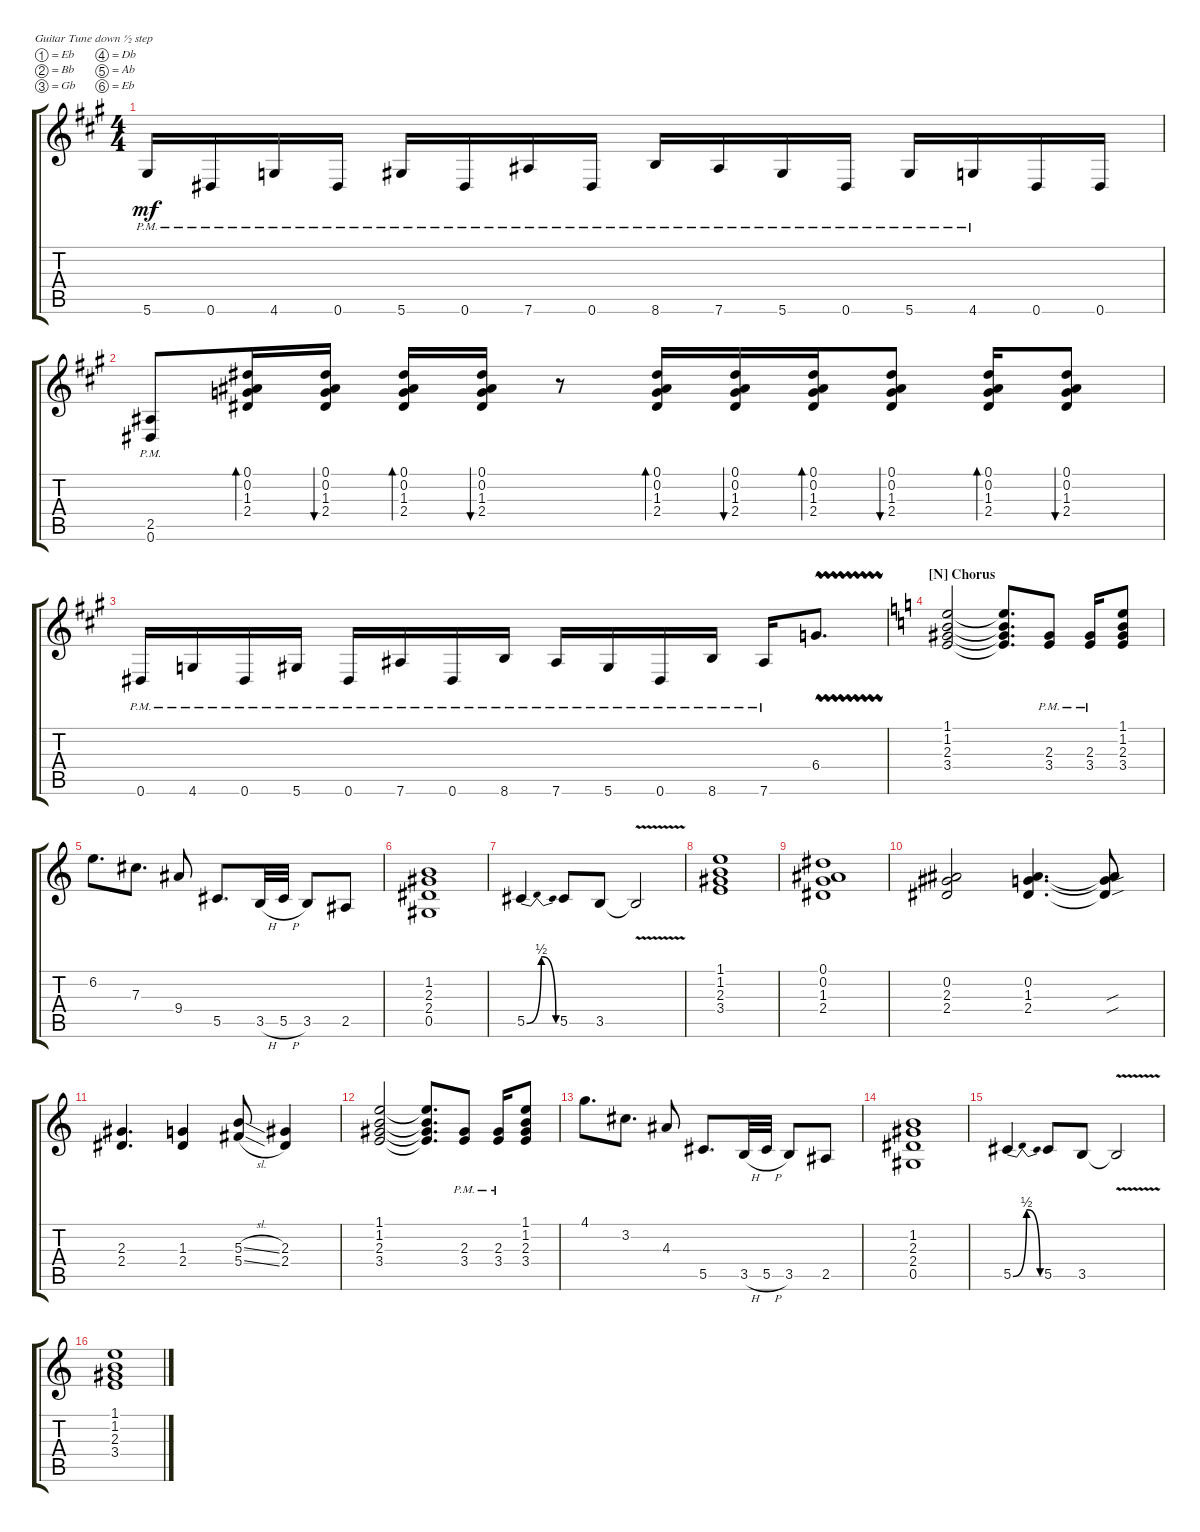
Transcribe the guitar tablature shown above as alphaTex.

\defaultSystemsLayout 4
\bracketExtendMode groupsimilarinstruments
\singleTrackTrackNamePolicy hidden
\multiTrackTrackNamePolicy hidden
\firstSystemTrackNameOrientation horizontal
\otherSystemsTrackNameOrientation horizontal
\track ("Владимир Холстинин" "E-Gt") {instrument distortionguitar}
\staff {score tabs}
\tuning (Eb4 Bb3 Gb3 Db3 Ab2 Eb2)
\ts (4 4)
\tempo (110 hide)
\clef g2
\scale
1.03909
\ks a
5.6{pm}.16{dy mf} 0.6{pm}.16 4.6{pm}.16 0.6{pm}.16 5.6{pm}.16 0.6{pm}.16 7.6{pm}.16 0.6{pm}.16 8.6{pm}.16 7.6{pm}.16 5.6{pm}.16 0.6{pm}.16 5.6{pm}.16 4.6{pm}.16 0.6.16 0.6.16 |
\scale
0.960908 (0.6{pm} 2.5{pm}).8 (2.4 1.3 0.2 0.1).16{bd 60} (2.4 0.2 1.3 0.1).16{bu 60} (2.4 0.2 1.3 0.1).16{bd 60} (2.4 0.2 1.3 0.1).16{bu 60} r.8 (2.4 0.1 0.2 1.3).16{bd 60} (2.4 0.1 0.2 1.3).16{bu 60} (2.4 0.1 0.2 1.3).16{bd 60} (2.4 0.1 0.2 1.3).8{bu 59} (2.4 1.3 0.2 0.1).16{bd 58} (2.4 1.3 0.2 0.1).8{bu 57} |
\scale
1.03909 0.6{pm}.16 4.6{pm}.16 0.6{pm}.16 5.6{pm}.16 0.6{pm}.16 7.6{pm}.16 0.6{pm}.16 8.6{pm}.16 7.6{pm}.16 5.6{pm}.16 0.6{pm}.16 8.6{pm}.16 7.6{pm}.16 6.4{vw}.8{d} |
\section ("N" "Chorus")
\scale
0.960908
\ks c
(3.4 2.3 1.2 1.1).2 (3.4{t} 2.3{t} 1.2{t} 1.1{t}).8{d} (2.3{pm} 3.4{pm}).8 (3.4{pm} 2.3{pm}).16 (3.4 2.3 1.2 1.1).8 |
\scale
1.03909 6.2.8{d} 7.3.8{d} 9.4.8 5.5.8{d} 3.5{h}.32 5.5{h}.32 3.5.8 2.5.8 |
\scale
0.960908 (0.5 2.4 2.3 1.2).1 |
\scale
1.03909 5.5{be (bendrelease 0 0 9.6 2 20.4 2 30 0)}.4 5.5.8 3.5.8 3.5{v t}.2 |
\scale
0.960908 (3.4 2.3 1.2 1.1).1 |
\scale
1.03909 (2.4 1.3 0.2 0.1).1 |
\scale
0.960908 (2.4 2.3 0.2).2 (1.3 2.4 0.2).4{d} (1.3{sou t} 2.4{sou t} 0.2{t}).8 |
\scale
1.03909 (2.4 2.3).4{d} (2.4 1.3).4 (5.3{sl} 5.4{sl}).8 (2.4 2.3).4 |
\scale
0.960908 (3.4 2.3 1.2 1.1).2 (3.4{t} 2.3{t} 1.2{t} 1.1{t}).8{d} (2.3{pm} 3.4{pm}).8 (3.4{pm} 2.3{pm}).16 (3.4 2.3 1.2 1.1).8 |
\scale
1.03909 4.1.8{d} 3.2.8{d} 4.3.8 5.5.8{d} 3.5{h}.32 5.5{h}.32 3.5.8 2.5.8 |
\scale
0.960908 (0.5 2.4 2.3 1.2).1 |
\scale
1.03909 5.5{be (bendrelease 0 0 9.6 2 20.4 2 30 0)}.4 5.5.8 3.5.8 3.5{v t}.2 |
\scale
0.960908 (3.4 2.3 1.2 1.1).1
